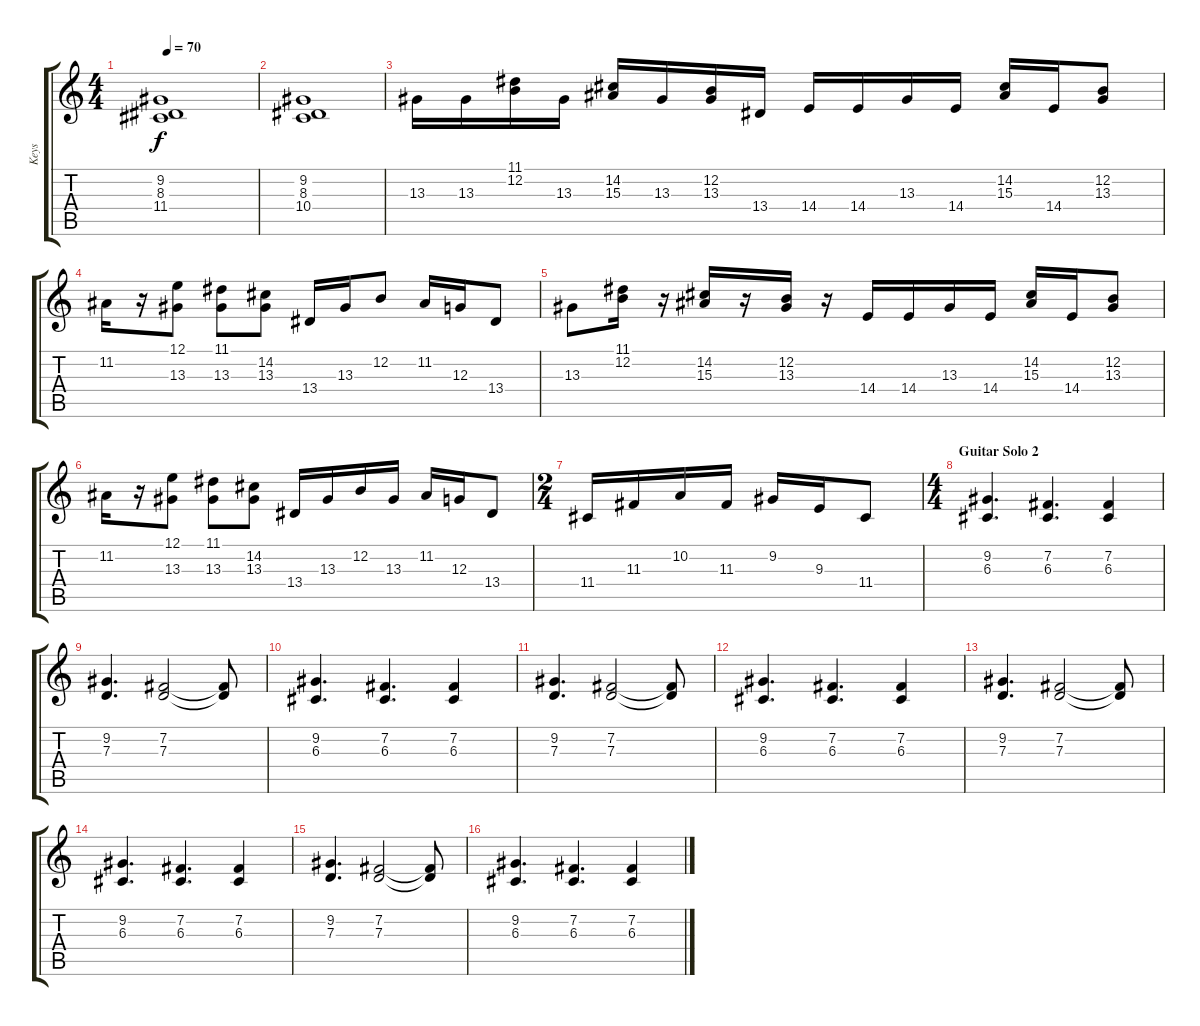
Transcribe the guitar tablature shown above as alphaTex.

\track ("Keys" "Keys") {instrument stringensemble1}
\staff {score tabs}
\tuning (E4 B3 G3 D3 A2 E2) {hide}
\ts (4 4)
\tempo 70
\clef g2
\ks c
(9.2 8.3 11.4).1{dy f} |
(9.2 8.3 10.4).1 |
13.3.16 13.3.16 (11.1 12.2).16 13.3.16 (14.2 15.3).16 13.3.16 (12.2 13.3).16 13.4.16 14.4.16 14.4.16 13.3.16 14.4.16 (14.2 15.3).16 14.4.16 (12.2 13.3).8 |
11.2.16 r.16 (12.1 13.3).8 (11.1 13.3).8 (14.2 13.3).8 13.4.16 13.3.16 12.2.8 11.2.16 12.3.16 13.4.8 |
13.3.8 (11.1 12.2).16 r.16 (14.2 15.3).16 r.16 (12.2 13.3).16 r.16 14.4.16 14.4.16 13.3.16 14.4.16 (14.2 15.3).16 14.4.16 (12.2 13.3).8 |
11.2.16 r.16 (12.1 13.3).8 (11.1 13.3).8 (14.2 13.3).8 13.4.16 13.3.16 12.2.16 13.3.16 11.2.16 12.3.16 13.4.8 |
\ts (2 4)
11.4.16 11.3.16 10.2.16 11.3.16 9.2.16 9.3.16 11.4.8 |
\ts (4 4)
\section ("" "Guitar Solo 2")
(9.2 6.3).4{d} (7.2 6.3).4{d} (7.2 6.3).4 |
(9.2 7.3).4{d} (7.2 7.3).2 (7.2{t} 7.3{t}).8 |
(9.2 6.3).4{d} (7.2 6.3).4{d} (7.2 6.3).4 |
(9.2 7.3).4{d} (7.2 7.3).2 (7.2{t} 7.3{t}).8 |
(9.2 6.3).4{d} (7.2 6.3).4{d} (7.2 6.3).4 |
(9.2 7.3).4{d} (7.2 7.3).2 (7.2{t} 7.3{t}).8 |
(9.2 6.3).4{d} (7.2 6.3).4{d} (7.2 6.3).4 |
(9.2 7.3).4{d} (7.2 7.3).2 (7.2{t} 7.3{t}).8 |
(9.2 6.3).4{d} (7.2 6.3).4{d} (7.2 6.3).4
